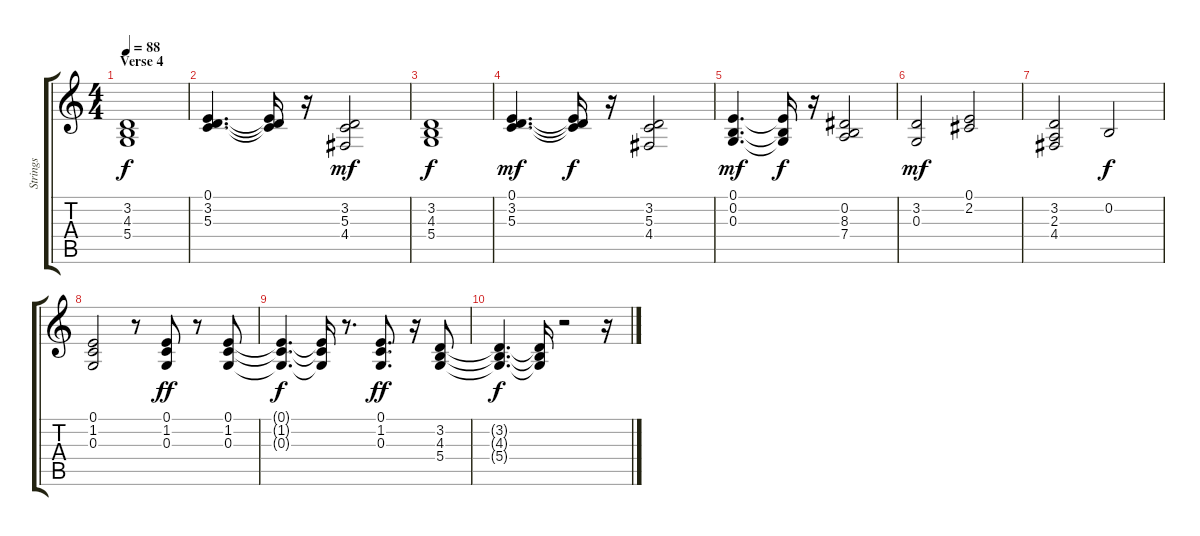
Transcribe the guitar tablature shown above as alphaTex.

\track ("Strings" "Strings") {instrument synthstrings1}
\staff {score tabs}
\tuning (E4 B3 G3 D3 A2 E2) {hide}
\ts (4 4)
\section ("" "Verse 4")
\tempo 88
\clef g2
\ks c
(3.2{t} 4.3{t} 5.4{t}).1{dy f} |
(0.1 3.2 5.3).4{d} (0.1{t} 3.2{t} 5.3{t}).16 r.16 (3.2 5.3 4.4).2{dy mf} |
(3.2 4.3 5.4).1{dy f} |
(0.1 3.2 5.3).4{d dy mf} (0.1{t} 3.2{t} 5.3{t}).16{dy f} r.16 (3.2 5.3 4.4).2 |
(0.1 0.2 0.3).4{d dy mf} (0.1{t} 0.2{t} 0.3{t}).16{dy f} r.16 (0.2 8.3 7.4).2 |
(3.2 0.3).2{dy mf} (0.1 2.2).2 |
(3.2 2.3 4.4).2 0.2.2{dy f} |
(0.1 1.2 0.3).2 r.8 (0.1 1.2 0.3).8{dy ff} r.8 (0.1 1.2 0.3).8 |
(0.1{t} 1.2{t} 0.3{t}).4{d dy f} (0.1{t} 1.2{t} 0.3{t}).16 r.8{d} (0.1 1.2 0.3).8{d dy ff} r.16 (3.2 4.3 5.4).8 |
(3.2{t} 4.3{t} 5.4{t}).4{d dy f} (3.2{t} 4.3{t} 5.4{t}).16 r.2 r.16
